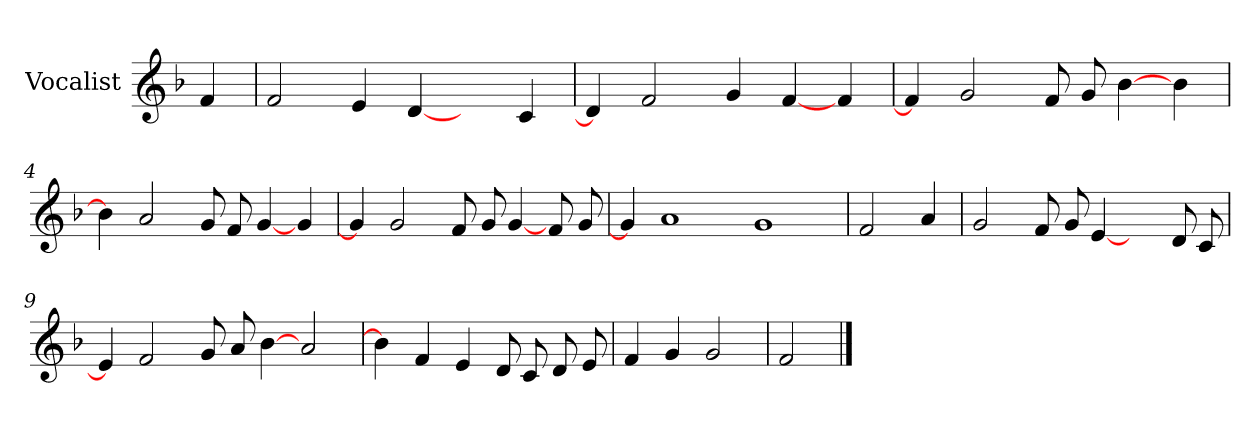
**kern
*part1
*staff1
*I"Vocalist
*k[b-]
*F:
=
4f
=1
2f
4e
[4d
4ryy
4c
=2
4d]
2f
4g
[4f
4f
=3
4f]
2g
8f
8g
[4b-
4b-
=4
4b-]
2a
8g
8f
[4g
4g
=5
4g]
2g
8f
8g
[4g
8f
8g
=6
4g]
1a
1g
=7
2f
4a
=8
2g
8f
8g
[4e
4ryy
8d
8c
=9
4e]
2f
8g
8a
[4b-
2a
=10
4b-]
4f
4e
8d
8c
8d
8e
=11
4f
4g
2g
=12
2f
==
*-
